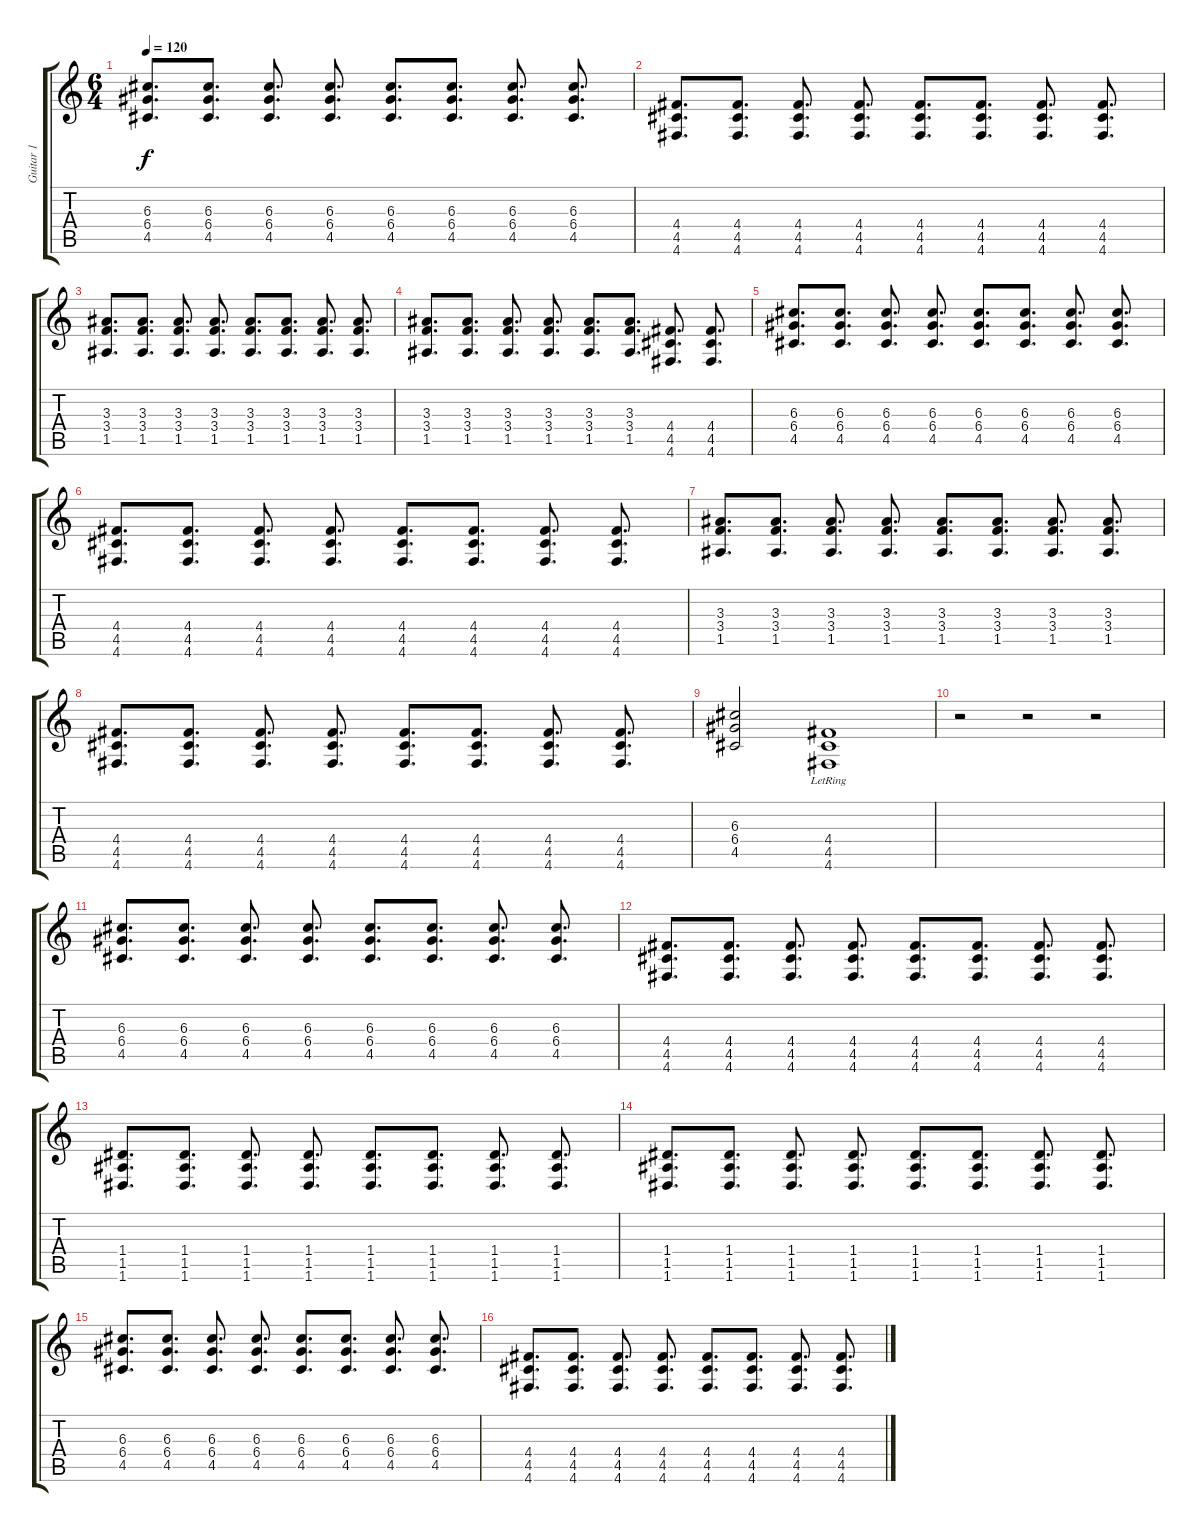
\track ("Guitar 1" "Guitar 1") {instrument electricguitarclean}
\staff {score tabs}
\tuning (E4 B3 G3 D3 A2 D2) {hide}
\ts (6 4)
\tempo 120
\clef g2
\ks c
(6.3 6.4 4.5).8{d dy f} (6.3 6.4 4.5).8{d} (6.3 6.4 4.5).8{d} (6.3 6.4 4.5).8{d} (6.3 6.4 4.5).8{d} (6.3 6.4 4.5).8{d} (6.3 6.4 4.5).8{d} (6.3 6.4 4.5).8{d} |
(4.4 4.5 4.6).8{d} (4.4 4.5 4.6).8{d} (4.4 4.5 4.6).8{d} (4.4 4.5 4.6).8{d} (4.4 4.5 4.6).8{d} (4.4 4.5 4.6).8{d} (4.4 4.5 4.6).8{d} (4.4 4.5 4.6).8{d} |
(3.3 3.4 1.5).8{d} (3.3 3.4 1.5).8{d} (3.3 3.4 1.5).8{d} (3.3 3.4 1.5).8{d} (3.3 3.4 1.5).8{d} (3.3 3.4 1.5).8{d} (3.3 3.4 1.5).8{d} (3.3 3.4 1.5).8{d} |
(3.3 3.4 1.5).8{d} (3.3 3.4 1.5).8{d} (3.3 3.4 1.5).8{d} (3.3 3.4 1.5).8{d} (3.3 3.4 1.5).8{d} (3.3 3.4 1.5).8{d} (4.4 4.5 4.6).8{d} (4.4 4.5 4.6).8{d} |
(6.3 6.4 4.5).8{d} (6.3 6.4 4.5).8{d} (6.3 6.4 4.5).8{d} (6.3 6.4 4.5).8{d} (6.3 6.4 4.5).8{d} (6.3 6.4 4.5).8{d} (6.3 6.4 4.5).8{d} (6.3 6.4 4.5).8{d} |
(4.4 4.5 4.6).8{d} (4.4 4.5 4.6).8{d} (4.4 4.5 4.6).8{d} (4.4 4.5 4.6).8{d} (4.4 4.5 4.6).8{d} (4.4 4.5 4.6).8{d} (4.4 4.5 4.6).8{d} (4.4 4.5 4.6).8{d} |
(3.3 3.4 1.5).8{d} (3.3 3.4 1.5).8{d} (3.3 3.4 1.5).8{d} (3.3 3.4 1.5).8{d} (3.3 3.4 1.5).8{d} (3.3 3.4 1.5).8{d} (3.3 3.4 1.5).8{d} (3.3 3.4 1.5).8{d} |
(4.4 4.5 4.6).8{d} (4.4 4.5 4.6).8{d} (4.4 4.5 4.6).8{d} (4.4 4.5 4.6).8{d} (4.4 4.5 4.6).8{d} (4.4 4.5 4.6).8{d} (4.4 4.5 4.6).8{d} (4.4 4.5 4.6).8{d} |
(6.3 6.4 4.5).2 (4.4{lr} 4.5{lr} 4.6{lr}).1 |
r.2 r.2 r.2 |
(6.3 6.4 4.5).8{d} (6.3 6.4 4.5).8{d} (6.3 6.4 4.5).8{d} (6.3 6.4 4.5).8{d} (6.3 6.4 4.5).8{d} (6.3 6.4 4.5).8{d} (6.3 6.4 4.5).8{d} (6.3 6.4 4.5).8{d} |
(4.4 4.5 4.6).8{d} (4.4 4.5 4.6).8{d} (4.4 4.5 4.6).8{d} (4.4 4.5 4.6).8{d} (4.4 4.5 4.6).8{d} (4.4 4.5 4.6).8{d} (4.4 4.5 4.6).8{d} (4.4 4.5 4.6).8{d} |
(1.4 1.5 1.6).8{d} (1.4 1.5 1.6).8{d} (1.4 1.5 1.6).8{d} (1.4 1.5 1.6).8{d} (1.4 1.5 1.6).8{d} (1.4 1.5 1.6).8{d} (1.4 1.5 1.6).8{d} (1.4 1.5 1.6).8{d} |
(1.4 1.5 1.6).8{d} (1.4 1.5 1.6).8{d} (1.4 1.5 1.6).8{d} (1.4 1.5 1.6).8{d} (1.4 1.5 1.6).8{d} (1.4 1.5 1.6).8{d} (1.4 1.5 1.6).8{d} (1.4 1.5 1.6).8{d} |
(6.3 6.4 4.5).8{d} (6.3 6.4 4.5).8{d} (6.3 6.4 4.5).8{d} (6.3 6.4 4.5).8{d} (6.3 6.4 4.5).8{d} (6.3 6.4 4.5).8{d} (6.3 6.4 4.5).8{d} (6.3 6.4 4.5).8{d} |
(4.4 4.5 4.6).8{d} (4.4 4.5 4.6).8{d} (4.4 4.5 4.6).8{d} (4.4 4.5 4.6).8{d} (4.4 4.5 4.6).8{d} (4.4 4.5 4.6).8{d} (4.4 4.5 4.6).8{d} (4.4 4.5 4.6).8{d}
